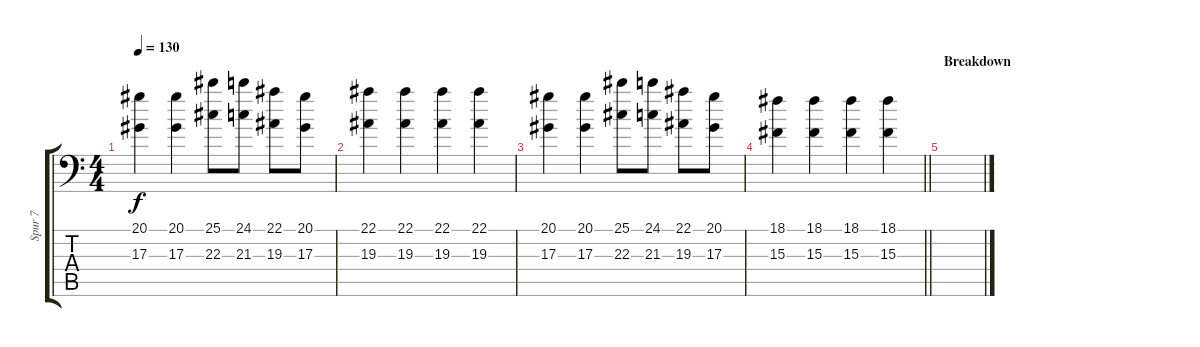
\track ("Spur 7" "Spur 7") {instrument vibraphone}
\staff {score tabs}
\tuning (C4 G3 Eb3 Bb2 F2 Bb1) {hide}
\ts (4 4)
\tempo 130
\clef f4
\ks c
(20.1 17.3).4{dy f} (20.1 17.3).4 (25.1 22.3).8 (24.1 21.3).8 (22.1 19.3).8 (20.1 17.3).8 |
(22.1 19.3).4 (22.1 19.3).4 (22.1 19.3).4 (22.1 19.3).4 |
(20.1 17.3).4 (20.1 17.3).4 (25.1 22.3).8 (24.1 21.3).8 (22.1 19.3).8 (20.1 17.3).8 |
\barLineRight lightlight
(18.1 15.3).4 (18.1 15.3).4 (18.1 15.3).4 (18.1 15.3).4 |
\section ("" "Breakdown")
